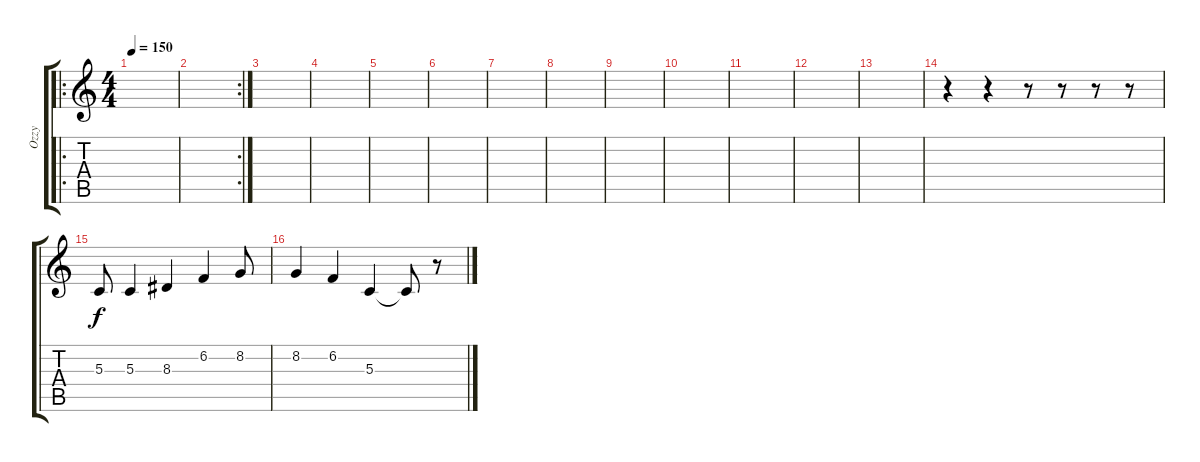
\track ("Ozzy" "Ozzy") {instrument viola}
\staff {score tabs}
\tuning (E4 B3 G3 D3 A2 E2) {hide}
\ro
\ts (4 4)
\tempo 150
\clef g2
\ks c
|
\rc 2
|
|
|
|
|
|
|
|
|
|
|
|
r.4 r.4 r.8 r.8 r.8 r.8 |
5.3.8 5.3.4 8.3.4 6.2.4 8.2.8 |
8.2.4 6.2.4 5.3.4 5.3{t}.8{dy f} r.8
